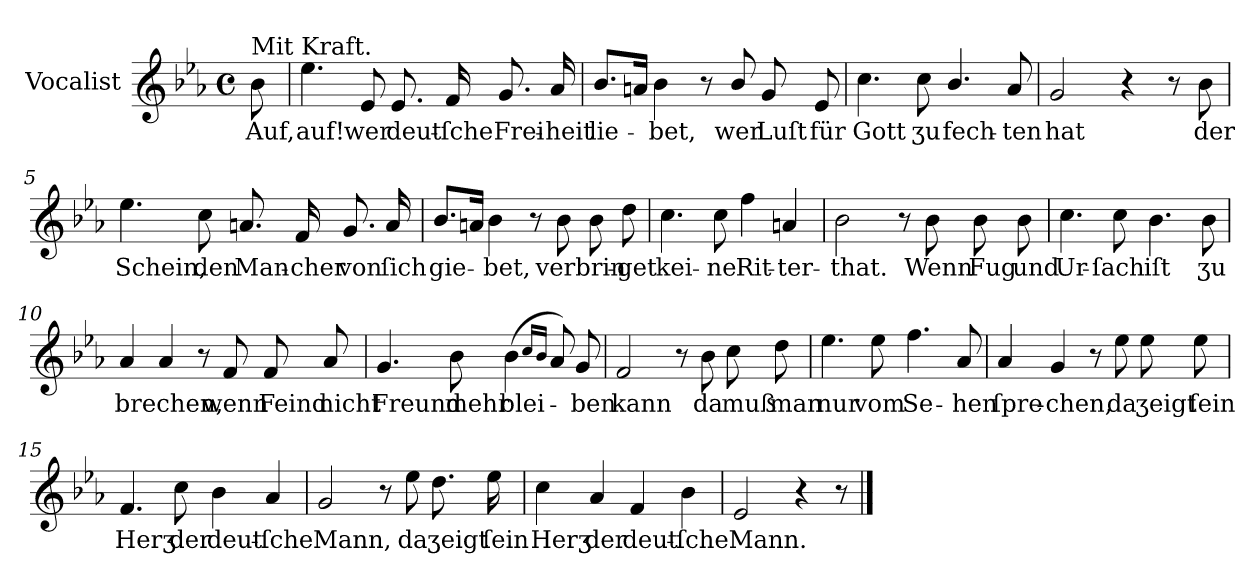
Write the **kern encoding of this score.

**kern	**text
*part1	*part1
*staff1	*staff1
*I"Vocalist	*
*clefG2	*
*k[b-e-a-]	*
*E-:	*
*M4/4	*
*met(c)	*
=	=
!LO:TX:a:t=Mit Kraft.	!
8b-	Auf,
=1	=1
4.ee-	auf!
8e-	wer
8.e-	deut-
16f	-ſche
8.g	Frei-
16a-	-heit
=2	=2
8.b-L	lie-
16anJk	.
4b-	-bet,
8r	.
8b-/	wer
8g	Luſt
8e-	für
=3	=3
4.cc	Gott
8cc	ʒu
4.b-/	fech-
8a-	-ten
=4	=4
2g	hat
4r	.
8r	.
8b-	der
=5	=5
4.ee-	Schein,
8cc	den
8.an	Man-
16f	-cher
8.g	von
16a	ſich
=6	=6
8.b-L	gie-
16anJk	.
4b-	-bet,
8r	.
8b-	verbrin-
8b-	.
8dd	-get
=7	=7
4.cc	kei-
8cc	-ne
4ff	Rit-
4an	-ter-
=8	=8
2b-	-that.
8r	.
8b-	Wenn
8b-	Fug
8b-	und
=9	=9
4.cc	Ur-
8cc	-ſach
4.b-	iſt
8b-	ʒu
=10	=10
4a-	brechen,
4a-	.
8r	.
8f	wenn
8f	Feind
8a-	nicht
=11	=11
4.g	Freund
8b-	mehr
(<4b-	blei-
16qqccLL	.
16qqb-JJ	.
8a-)	.
8g	-ben
=12	=12
2f	kann
8r	.
8b-	da
8cc	muß
8dd	man
=13	=13
4.ee-	nur
8ee-	vom
4.ff	Se-
8a-	-hen
=14	=14
4a-	ſpre-
4g	-chen,
8r	.
8ee-	da
8ee-	ʒeigt
8ee-	ſein
=15	=15
4.f	Herʒ
8cc	der
4b-	deut-
4a-	-ſche
=16	=16
2g	Mann,
8r	.
8ee-	da
8.dd	ʒeigt
16ee-	ſein
=17	=17
4cc	Herʒ
4a-	der
4f	deut-
4b-	-ſche
=18	=18
2e-	Mann.
4r	.
8r	.
==	==
*-	*-
